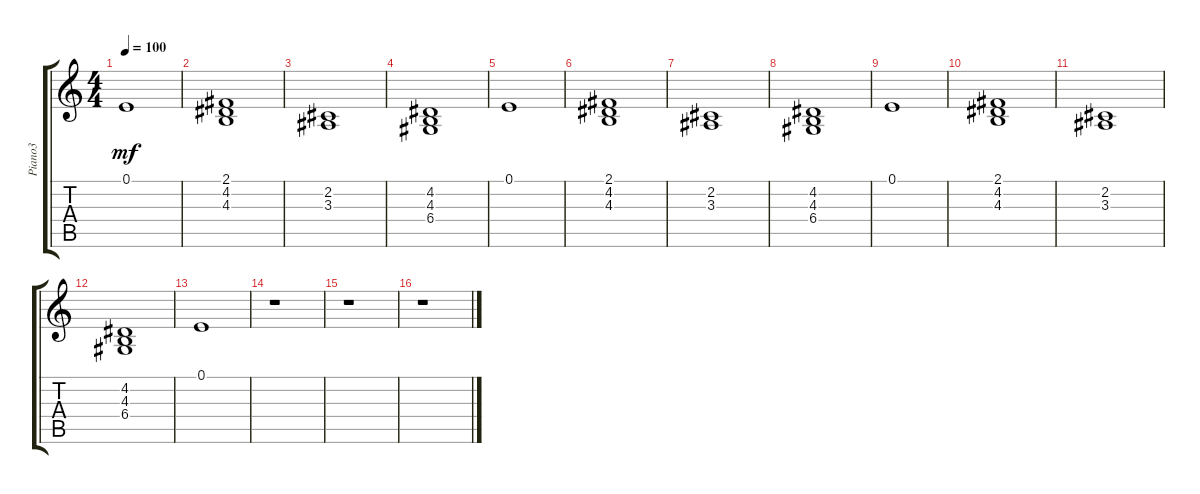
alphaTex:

\track ("Piano3" "Piano3") {instrument honkytonkpiano}
\staff {score tabs}
\tuning (E4 B3 G3 D3 A2 E2) {hide}
\ts (4 4)
\tempo 100
\clef g2
\ks c
0.1.1{dy mf} |
(2.1 4.2 4.3).1 |
(2.2 3.3).1 |
(4.2 4.3 6.4).1 |
0.1.1 |
(2.1 4.2 4.3).1 |
(2.2 3.3).1 |
(4.2 4.3 6.4).1 |
0.1.1 |
(2.1 4.2 4.3).1 |
(2.2 3.3).1 |
(4.2 4.3 6.4).1 |
0.1.1 |
r.1 |
r.1 |
r.1
